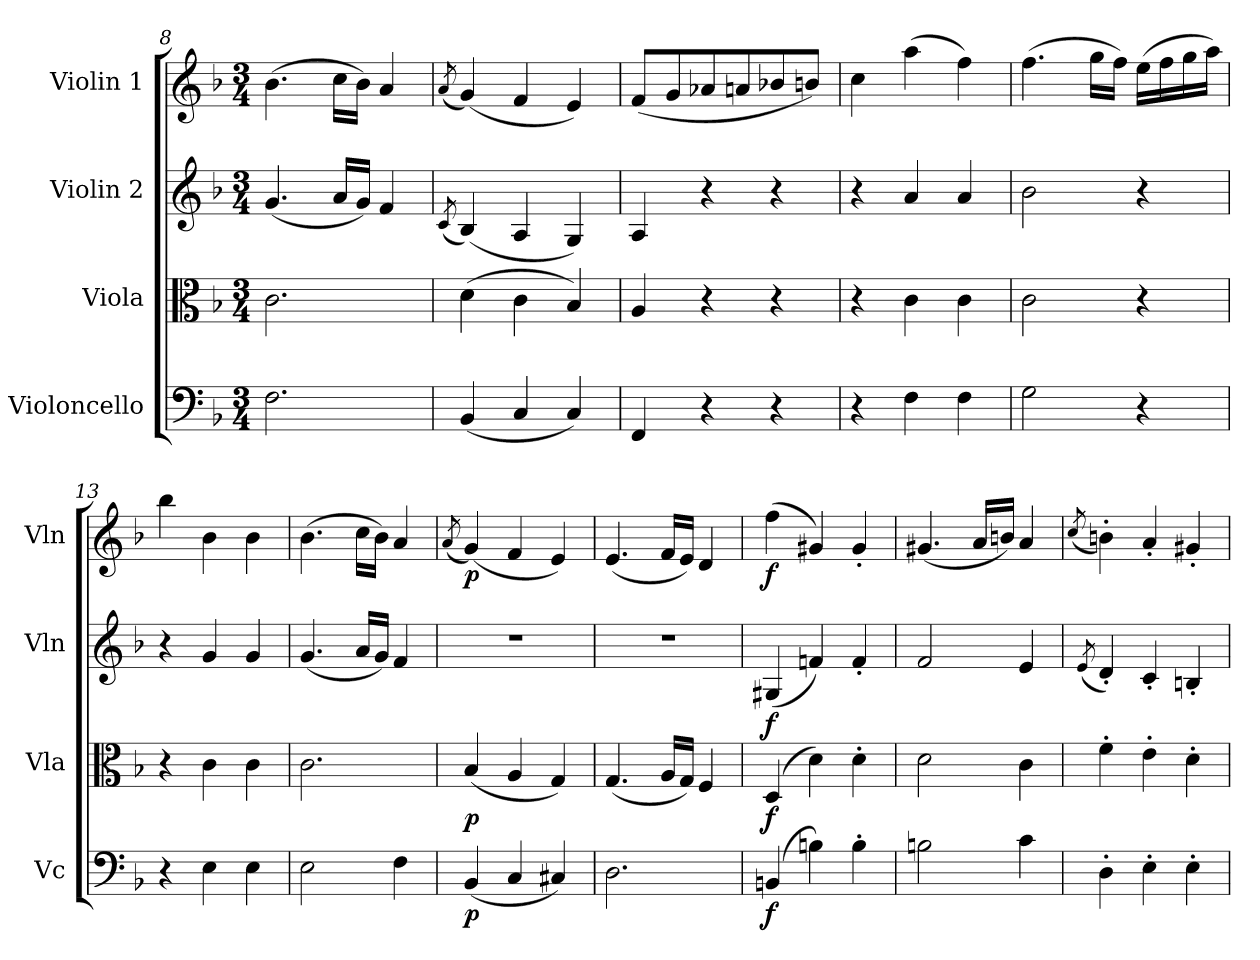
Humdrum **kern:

**kern	**dynam	**kern	**dynam	**kern	**dynam	**kern	**dynam
*part4	*part4	*part3	*part3	*part2	*part2	*part1	*part1
*staff4	*staff4	*staff3	*staff3	*staff2	*staff2	*staff1	*staff1
*I"Violoncello	*	*I"Viola	*	*I"Violin 2	*	*I"Violin 1	*
*I'Vc	*	*I'Vla	*	*I'Vln	*	*I'Vln	*
*clefF4	*	*clefC3	*	*clefG2	*	*clefG2	*
*k[b-]	*	*k[b-]	*	*k[b-]	*	*k[b-]	*
*M3/4	*	*M3/4	*	*M3/4	*	*M3/4	*
=8	=8	=8	=8	=8	=8	=8	=8
2.F\	.	2.c\	.	(4.g/	.	(4.b-\	.
.	.	.	.	16a/LL	.	16cc\LL	.
.	.	.	.	16g/JJ)	.	16b-\JJ)	.
.	.	.	.	4f/	.	4a/	.
=9	=9	=9	=9	=9	=9	=9	=9
.	.	.	.	(8qc/	.	(8qa/	.
(4BB-/	.	(4d\	.	(4B-/)	.	(4g/)	.
4C/	.	4c\	.	4A/	.	4f/	.
4C/)	.	4B-/)	.	4G/)	.	4e/)	.
!!LO:LB:g=z
=10	=10	=10	=10	=10	=10	=10	=10
4FF/	.	4A/	.	4A/	.	(8f/L	.
.	.	.	.	.	.	8g/	.
4r	.	4r	.	4r	.	8a-X/	.
.	.	.	.	.	.	8an/	.
4r	.	4r	.	4r	.	8b-X/	.
.	.	.	.	.	.	8bn/J)	.
=11	=11	=11	=11	=11	=11	=11	=11
4r	.	4r	.	4r	.	4cc\	.
4F\	.	4c\	.	4a/	.	(4aa\	.
4F\	.	4c\	.	4a/	.	4ff\)	.
=12	=12	=12	=12	=12	=12	=12	=12
2G\	.	2c\	.	2b-\	.	(4.ff\	.
.	.	.	.	.	.	16gg\LL	.
.	.	.	.	.	.	16ff\JJ)	.
4r	.	4r	.	4r	.	(16ee\LL	.
.	.	.	.	.	.	16ff\	.
.	.	.	.	.	.	16gg\	.
.	.	.	.	.	.	16aa\JJ)	.
=13	=13	=13	=13	=13	=13	=13	=13
4r	.	4r	.	4r	.	4bb-\	.
4E\	.	4c\	.	4g/	.	4b-\	.
4E\	.	4c\	.	4g/	.	4b-\	.
=14	=14	=14	=14	=14	=14	=14	=14
2E\	.	2.c\	.	(4.g/	.	(4.b-\	.
.	.	.	.	16a/LL	.	16cc\LL	.
.	.	.	.	16g/JJ)	.	16b-\JJ)	.
4F\	.	.	.	4f/	.	4a/	.
=15	=15	=15	=15	=15	=15	=15	=15
.	.	.	.	.	.	(8qa/	.
!	!LO:DY:b	!	!LO:DY:b	!	!	!	!LO:DY:b
(4BB-/	p	(4B-/	p	2.r	.	(4g/)	p
4C/	.	4A/	.	.	.	4f/	.
4C#X/)	.	4G/)	.	.	.	4e/)	.
!!LO:PB:g=z
=16	=16	=16	=16	=16	=16	=16	=16
2.D\	.	(4.G/	.	2.r	.	(4.e/	.
.	.	16A/LL	.	.	.	16f/LL	.
.	.	16G/JJ)	.	.	.	16e/JJ)	.
.	.	4F/	.	.	.	4d/	.
=17	=17	=17	=17	=17	=17	=17	=17
!	!LO:DY:b	!	!LO:DY:b	!	!LO:DY:b	!	!LO:DY:b
(4BBn/	f	(4D/	f	(4G#X/	f	(4ff\	f
4Bn\)	.	4d\)	.	4fn/)	.	4g#X/)	.
4B'\	.	4d'\	.	4f'/	.	4g#'/	.
=18	=18	=18	=18	=18	=18	=18	=18
2Bn\	.	2d\	.	2f/	.	(4.g#X/	.
.	.	.	.	.	.	16a/LL	.
.	.	.	.	.	.	16bn/JJ)	.
4c\	.	4c\	.	4e/	.	4a/	.
=19	=19	=19	=19	=19	=19	=19	=19
.	.	.	.	(8qe/	.	(8qcc/	.
4D'\	.	4f'\	.	4d'/)	.	4bn'\)	.
4E'\	.	4e'\	.	4c'/	.	4a'/	.
4E'\	.	4d'\	.	4Bn'/	.	4g#X'/	.
=	=	=	=	=	=	=	=
*-	*-	*-	*-	*-	*-	*-	*-
